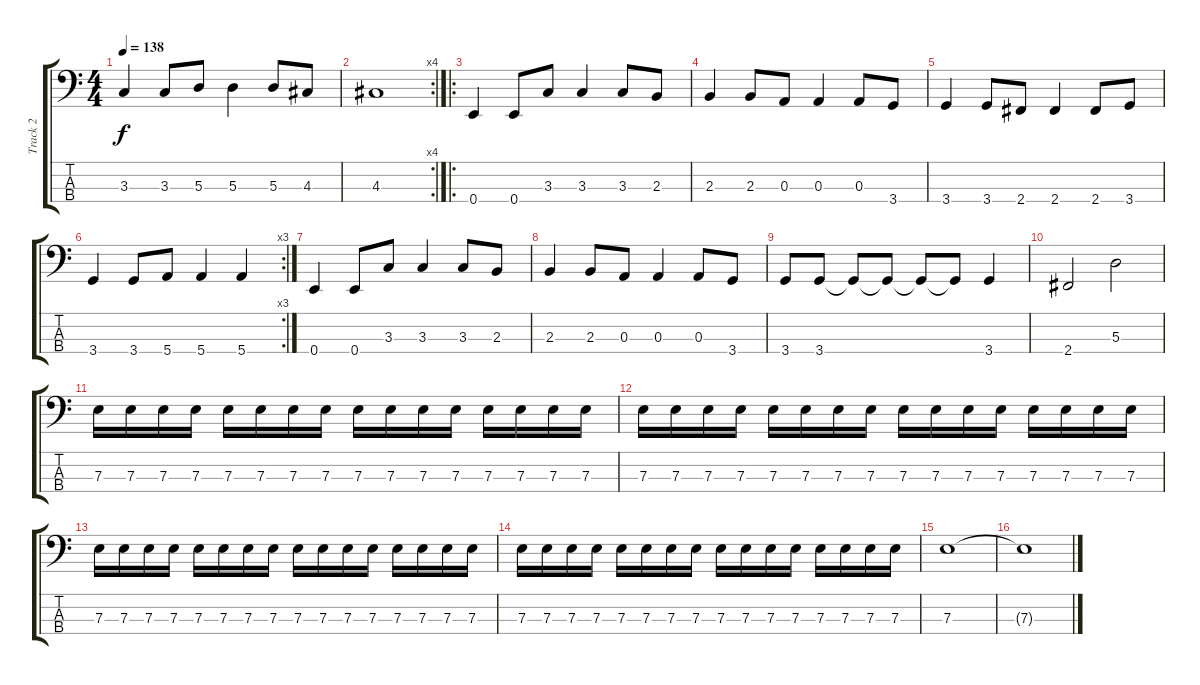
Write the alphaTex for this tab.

\track ("Track 2" "Track 2") {instrument electricbasspick}
\staff {score tabs}
\tuning (G2 D2 A1 E1) {hide}
\ts (4 4)
\tempo 138
\clef f4
\ks c
3.3.4{dy f} 3.3.8 5.3.8 5.3.4 5.3.8 4.3.8 |
\rc 4
4.3.1 |
\ro
0.4.4 0.4.8 3.3.8 3.3.4 3.3.8 2.3.8 |
2.3.4 2.3.8 0.3.8 0.3.4 0.3.8 3.4.8 |
3.4.4 3.4.8 2.4.8 2.4.4 2.4.8 3.4.8 |
\rc 3
3.4.4 3.4.8 5.4.8 5.4.4 5.4.4 |
0.4.4 0.4.8 3.3.8 3.3.4 3.3.8 2.3.8 |
2.3.4 2.3.8 0.3.8 0.3.4 0.3.8 3.4.8 |
3.4.8 3.4.8 3.4{t}.8 3.4{t}.8 3.4{t}.8 3.4{t}.8 3.4.4 |
2.4.2 5.3.2 |
7.3.16 7.3.16 7.3.16 7.3.16 7.3.16 7.3.16 7.3.16 7.3.16 7.3.16 7.3.16 7.3.16 7.3.16 7.3.16 7.3.16 7.3.16 7.3.16 |
7.3.16 7.3.16 7.3.16 7.3.16 7.3.16 7.3.16 7.3.16 7.3.16 7.3.16 7.3.16 7.3.16 7.3.16 7.3.16 7.3.16 7.3.16 7.3.16 |
7.3.16 7.3.16 7.3.16 7.3.16 7.3.16 7.3.16 7.3.16 7.3.16 7.3.16 7.3.16 7.3.16 7.3.16 7.3.16 7.3.16 7.3.16 7.3.16 |
7.3.16 7.3.16 7.3.16 7.3.16 7.3.16 7.3.16 7.3.16 7.3.16 7.3.16 7.3.16 7.3.16 7.3.16 7.3.16 7.3.16 7.3.16 7.3.16 |
7.3.1{volume 0} |
7.3{t}.1
